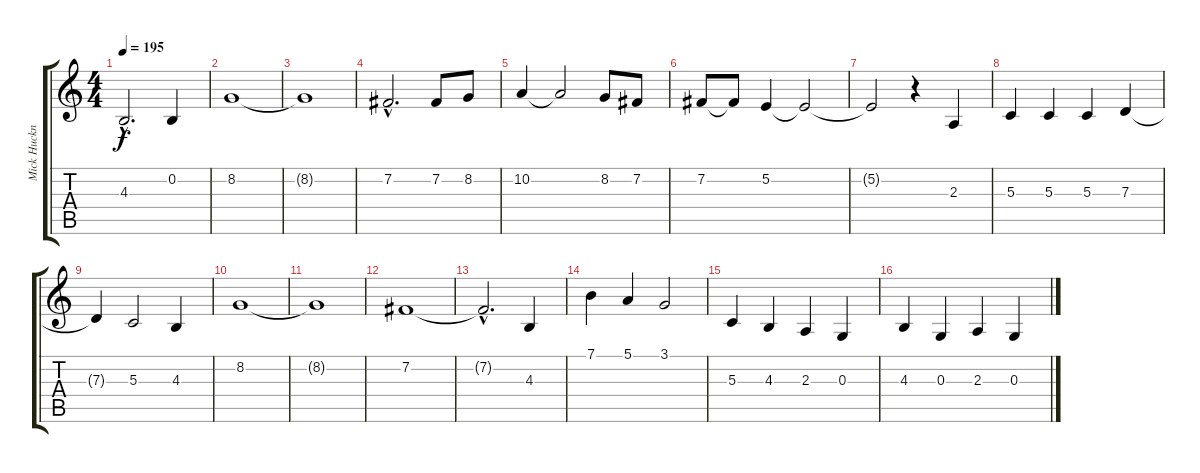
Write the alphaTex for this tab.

\track ("Mick Hucknall (Vocal)" "Mick Huckn") {instrument acousticgrandpiano}
\staff {score tabs}
\tuning (E4 B3 G3 D3 A2 E2) {hide}
\ts (4 4)
\tempo 195
\clef g2
\ks c
4.3{hac}.2{d dy f} 0.2.4 |
8.2.1 |
8.2{t}.1 |
7.2{hac}.2{d} 7.2.8 8.2.8 |
10.2.4 10.2{t}.2 8.2.8 7.2.8 |
7.2.8 7.2{t}.8 5.2.4 5.2{t}.2 |
5.2{t}.2 r.4 2.3.4 |
5.3.4 5.3.4 5.3.4 7.3.4 |
7.3{t}.4 5.3.2 4.3.4 |
8.2.1 |
8.2{t}.1 |
7.2.1 |
7.2{hac t}.2{d} 4.3.4 |
7.1.4 5.1.4 3.1.2 |
5.3.4 4.3.4 2.3.4 0.3.4 |
4.3.4 0.3.4 2.3.4 0.3.4
